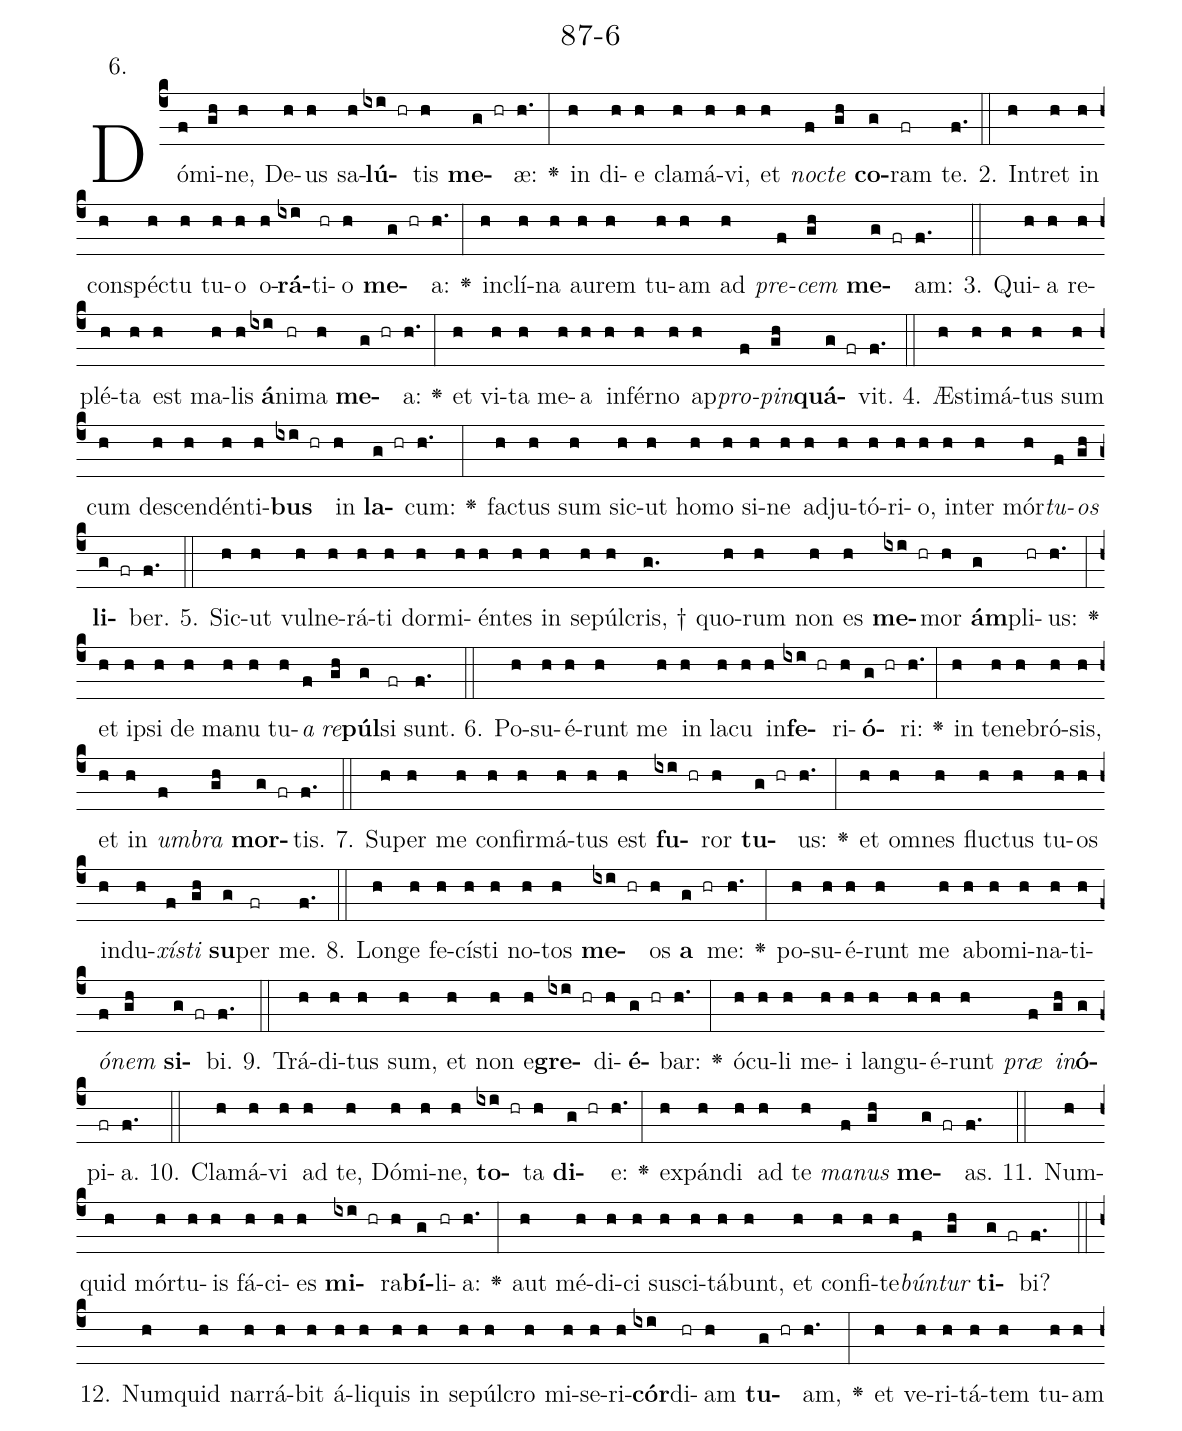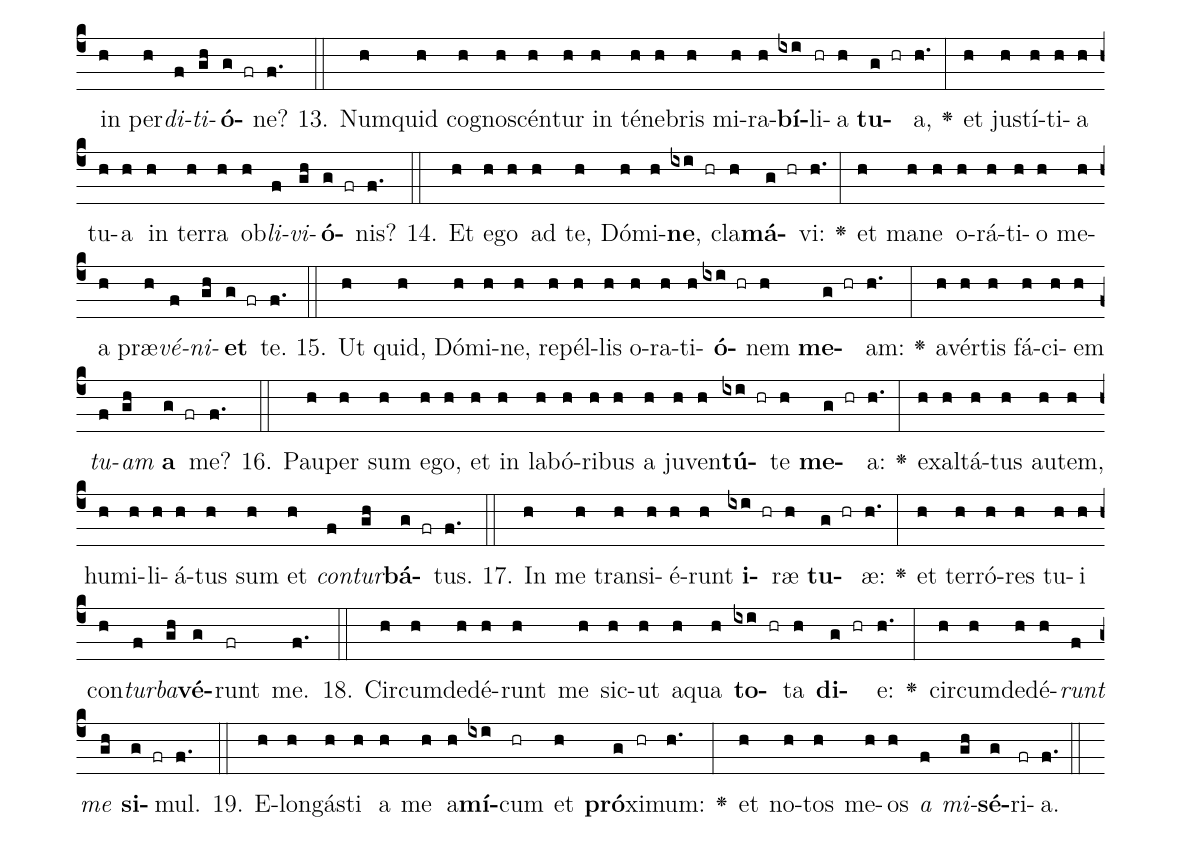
name: 87-6;
annotation: 6.;
%%
(c4)Dó(f)mi(gh)ne,(h) De(h)us(h) sa(h)<b>lú</b>(ixi hr)tis(h) <b>me</b>(g hr)æ:(h.) <v>\greheightstar</v>(:) in(h) di(h)e(h) cla(h)má(h)vi,(h) et(h) <i>noc</i>(f)<i>te</i>(gh) <b>co</b>(g)ram(fr) te.(f.) (::)
2. In(h)tret(h) in(h) con(h)spéc(h)tu(h) tu(h)o(h) o(h)<b>rá</b>(ixi)ti(hr)o(h) <b>me</b>(g hr)a:(h.) <v>\greheightstar</v>(:) in(h)clí(h)na(h) au(h)rem(h) tu(h)am(h) ad(h) <i>pre</i>(f)<i>cem</i>(gh) <b>me</b>(g fr)am:(f.) (::)
3. Qui(h)a(h) re(h)plé(h)ta(h) est(h) ma(h)lis(h) <b>á</b>(ixi)ni(hr)ma(h) <b>me</b>(g hr)a:(h.) <v>\greheightstar</v>(:) et(h) vi(h)ta(h) me(h)a(h) in(h)fér(h)no(h) ap(h)<i>pro</i>(f)<i>pin</i>(gh)<b>quá</b>(g fr)vit.(f.) (::)
4. Æs(h)ti(h)má(h)tus(h) sum(h) cum(h) de(h)scen(h)dén(h)ti(h)<b>bus</b>(ixi hr) in(h) <b>la</b>(g hr)cum:(h.) <v>\greheightstar</v>(:) fac(h)tus(h) sum(h) sic(h)ut(h) ho(h)mo(h) si(h)ne(h) ad(h)ju(h)tó(h)ri(h)o,(h) in(h)ter(h) mór(h)<i>tu</i>(f)<i>os</i>(gh) <b>li</b>(g fr)ber.(f.) (::)
5. Sic(h)ut(h) vul(h)ne(h)rá(h)ti(h) dor(h)mi(h)én(h)tes(h) in(h) se(h)púl(h)cris, †(g.) quo(h)rum(h) non(h) es(h) <b>me</b>(ixi hr)mor(h) <b>ám</b>(g)pli(hr)us:(h.) <v>\greheightstar</v>(:) et(h) ip(h)si(h) de(h) ma(h)nu(h) tu(h)<i>a</i>(f) <i>re</i>(gh)<b>púl</b>(g)si(fr) sunt.(f.) (::)
6. Po(h)su(h)é(h)runt(h) me(h) in(h) la(h)cu(h) in(h)<b>fe</b>(ixi hr)ri(h)<b>ó</b>(g hr)ri:(h.) <v>\greheightstar</v>(:) in(h) te(h)ne(h)bró(h)sis,(h) et(h) in(h) <i>um</i>(f)<i>bra</i>(gh) <b>mor</b>(g fr)tis.(f.) (::)
7. Su(h)per(h) me(h) con(h)fir(h)má(h)tus(h) est(h) <b>fu</b>(ixi hr)ror(h) <b>tu</b>(g hr)us:(h.) <v>\greheightstar</v>(:) et(h) om(h)nes(h) fluc(h)tus(h) tu(h)os(h) in(h)du(h)<i>xís</i>(f)<i>ti</i>(gh) <b>su</b>(g)per(fr) me.(f.) (::)
8. Lon(h)ge(h) fe(h)cís(h)ti(h) no(h)tos(h) <b>me</b>(ixi hr)os(h) <b>a</b>(g hr) me:(h.) <v>\greheightstar</v>(:) po(h)su(h)é(h)runt(h) me(h) ab(h)o(h)mi(h)na(h)ti(h)<i>ó</i>(f)<i>nem</i>(gh) <b>si</b>(g fr)bi.(f.) (::)
9. Trá(h)di(h)tus(h) sum,(h) et(h) non(h) e(h)<b>gre</b>(ixi hr)di(h)<b>é</b>(g hr)bar:(h.) <v>\greheightstar</v>(:) ó(h)cu(h)li(h) me(h)i(h) lan(h)gu(h)é(h)runt(h) <i>præ</i>(f) <i>in</i>(gh)<b>ó</b>(g)pi(fr)a.(f.) (::)
10. Cla(h)má(h)vi(h) ad(h) te,(h) Dó(h)mi(h)ne,(h) <b>to</b>(ixi hr)ta(h) <b>di</b>(g hr)e:(h.) <v>\greheightstar</v>(:) ex(h)pán(h)di(h) ad(h) te(h) <i>ma</i>(f)<i>nus</i>(gh) <b>me</b>(g fr)as.(f.) (::)
11. Num(h)quid(h) mór(h)tu(h)is(h) fá(h)ci(h)es(h) <b>mi</b>(ixi hr)ra(h)<b>bí</b>(g)li(hr)a:(h.) <v>\greheightstar</v>(:) aut(h) mé(h)di(h)ci(h) su(h)sci(h)tá(h)bunt,(h) et(h) con(h)fi(h)te(h)<i>bún</i>(f)<i>tur</i>(gh) <b>ti</b>(g fr)bi?(f.) (::)
12. Num(h)quid(h) nar(h)rá(h)bit(h) á(h)li(h)quis(h) in(h) se(h)púl(h)cro(h) mi(h)se(h)ri(h)<b>cór</b>(ixi)di(hr)am(h) <b>tu</b>(g hr)am,(h.) <v>\greheightstar</v>(:) et(h) ve(h)ri(h)tá(h)tem(h) tu(h)am(h) in(h) per(h)<i>di</i>(f)<i>ti</i>(gh)<b>ó</b>(g fr)ne?(f.) (::)
13. Num(h)quid(h) co(h)gno(h)scén(h)tur(h) in(h) té(h)ne(h)bris(h) mi(h)ra(h)<b>bí</b>(ixi)li(hr)a(h) <b>tu</b>(g hr)a,(h.) <v>\greheightstar</v>(:) et(h) jus(h)tí(h)ti(h)a(h) tu(h)a(h) in(h) ter(h)ra(h) ob(h)<i>li</i>(f)<i>vi</i>(gh)<b>ó</b>(g fr)nis?(f.) (::)
14. Et(h) e(h)go(h) ad(h) te,(h) Dó(h)mi(h)<b>ne</b>,(ixi hr) cla(h)<b>má</b>(g hr)vi:(h.) <v>\greheightstar</v>(:) et(h) ma(h)ne(h) o(h)rá(h)ti(h)o(h) me(h)a(h) præ(h)<i>vé</i>(f)<i>ni</i>(gh)<b>et</b>(g fr) te.(f.) (::)
15. Ut(h) quid,(h) Dó(h)mi(h)ne,(h) re(h)pél(h)lis(h) o(h)ra(h)ti(h)<b>ó</b>(ixi hr)nem(h) <b>me</b>(g hr)am:(h.) <v>\greheightstar</v>(:) a(h)vér(h)tis(h) fá(h)ci(h)em(h) <i>tu</i>(f)<i>am</i>(gh) <b>a</b>(g fr) me?(f.) (::)
16. Pau(h)per(h) sum(h) e(h)go,(h) et(h) in(h) la(h)bó(h)ri(h)bus(h) a(h) ju(h)ven(h)<b>tú</b>(ixi hr)te(h) <b>me</b>(g hr)a:(h.) <v>\greheightstar</v>(:) ex(h)al(h)tá(h)tus(h) au(h)tem,(h) hu(h)mi(h)li(h)á(h)tus(h) sum(h) et(h) <i>con</i>(f)<i>tur</i>(gh)<b>bá</b>(g fr)tus.(f.) (::)
17. In(h) me(h) trans(h)i(h)é(h)runt(h) <b>i</b>(ixi hr)ræ(h) <b>tu</b>(g hr)æ:(h.) <v>\greheightstar</v>(:) et(h) ter(h)ró(h)res(h) tu(h)i(h) con(h)<i>tur</i>(f)<i>ba</i>(gh)<b>vé</b>(g)runt(fr) me.(f.) (::)
18. Cir(h)cum(h)de(h)dé(h)runt(h) me(h) sic(h)ut(h) a(h)qua(h) <b>to</b>(ixi hr)ta(h) <b>di</b>(g hr)e:(h.) <v>\greheightstar</v>(:) cir(h)cum(h)de(h)dé(h)<i>runt</i>(f) <i>me</i>(gh) <b>si</b>(g fr)mul.(f.) (::)
19. E(h)lon(h)gás(h)ti(h) a(h) me(h) a(h)<b>mí</b>(ixi)cum(hr) et(h) <b>pró</b>(g)xi(hr)mum:(h.) <v>\greheightstar</v>(:) et(h) no(h)tos(h) me(h)os(h) <i>a</i>(f) <i>mi</i>(gh)<b>sé</b>(g)ri(fr)a.(f.) (::)
